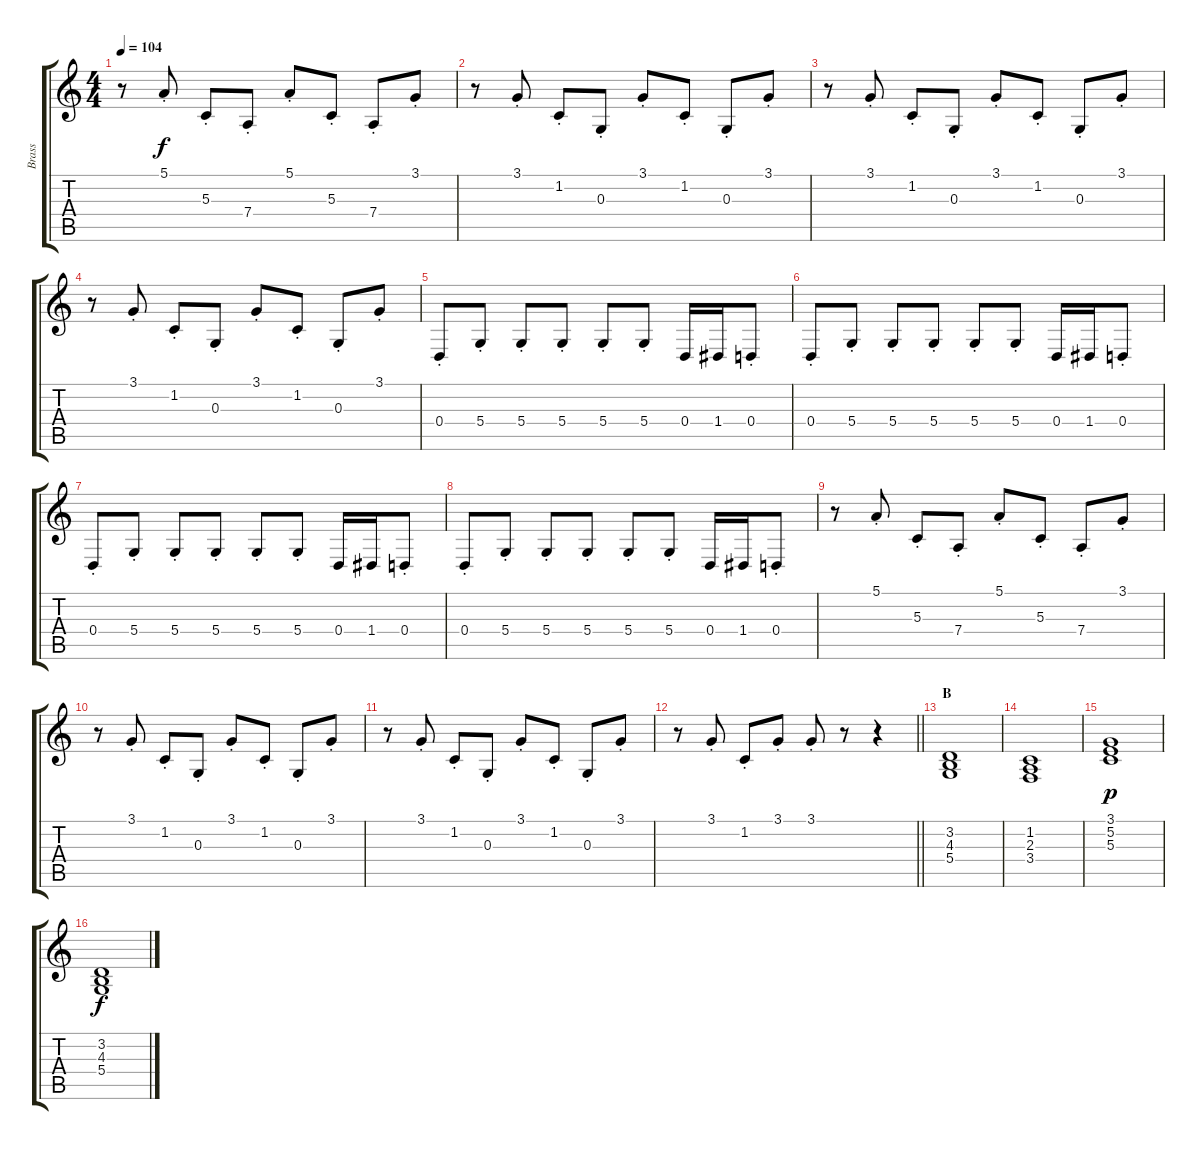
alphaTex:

\track ("Brass" "Brass") {instrument synthbrass1}
\staff {score tabs}
\tuning (E4 B3 G3 D3 A2 D2) {hide}
\ts (4 4)
\tempo 104
\clef g2
\ks c
r.8{dy f} 5.1{st}.8 5.3{st}.8 7.4{st}.8 5.1{st}.8 5.3{st}.8 7.4{st}.8 3.1{st}.8 |
r.8 3.1{st}.8 1.2{st}.8 0.3{st}.8 3.1{st}.8 1.2{st}.8 0.3{st}.8 3.1{st}.8 |
r.8 3.1{st}.8 1.2{st}.8 0.3{st}.8 3.1{st}.8 1.2{st}.8 0.3{st}.8 3.1{st}.8 |
r.8 3.1{st}.8 1.2{st}.8 0.3{st}.8 3.1{st}.8 1.2{st}.8 0.3{st}.8 3.1{st}.8 |
0.4{st}.8 5.4{st}.8 5.4{st}.8 5.4{st}.8 5.4{st}.8 5.4{st}.8 0.4.16 1.4.16 0.4{st}.8 |
0.4{st}.8 5.4{st}.8 5.4{st}.8 5.4{st}.8 5.4{st}.8 5.4{st}.8 0.4.16 1.4.16 0.4{st}.8 |
0.4{st}.8 5.4{st}.8 5.4{st}.8 5.4{st}.8 5.4{st}.8 5.4{st}.8 0.4.16 1.4.16 0.4{st}.8 |
0.4{st}.8 5.4{st}.8 5.4{st}.8 5.4{st}.8 5.4{st}.8 5.4{st}.8 0.4.16 1.4.16 0.4{st}.8 |
r.8 5.1{st}.8 5.3{st}.8 7.4{st}.8 5.1{st}.8 5.3{st}.8 7.4{st}.8 3.1{st}.8 |
r.8 3.1{st}.8 1.2{st}.8 0.3{st}.8 3.1{st}.8 1.2{st}.8 0.3{st}.8 3.1{st}.8 |
r.8 3.1{st}.8 1.2{st}.8 0.3{st}.8 3.1{st}.8 1.2{st}.8 0.3{st}.8 3.1{st}.8 |
\barLineRight lightlight
r.8 3.1{st}.8 1.2{st}.8 3.1{st}.8 3.1{st}.8 r.8 r.4 |
\section ("" "B")
(3.2 4.3 5.4).1{volume 7 instrument pad8sweep} |
(1.2 2.3 3.4).1 |
(3.1 5.2 5.3).1{dy p} |
(3.2 4.3 5.4).1{dy f}
